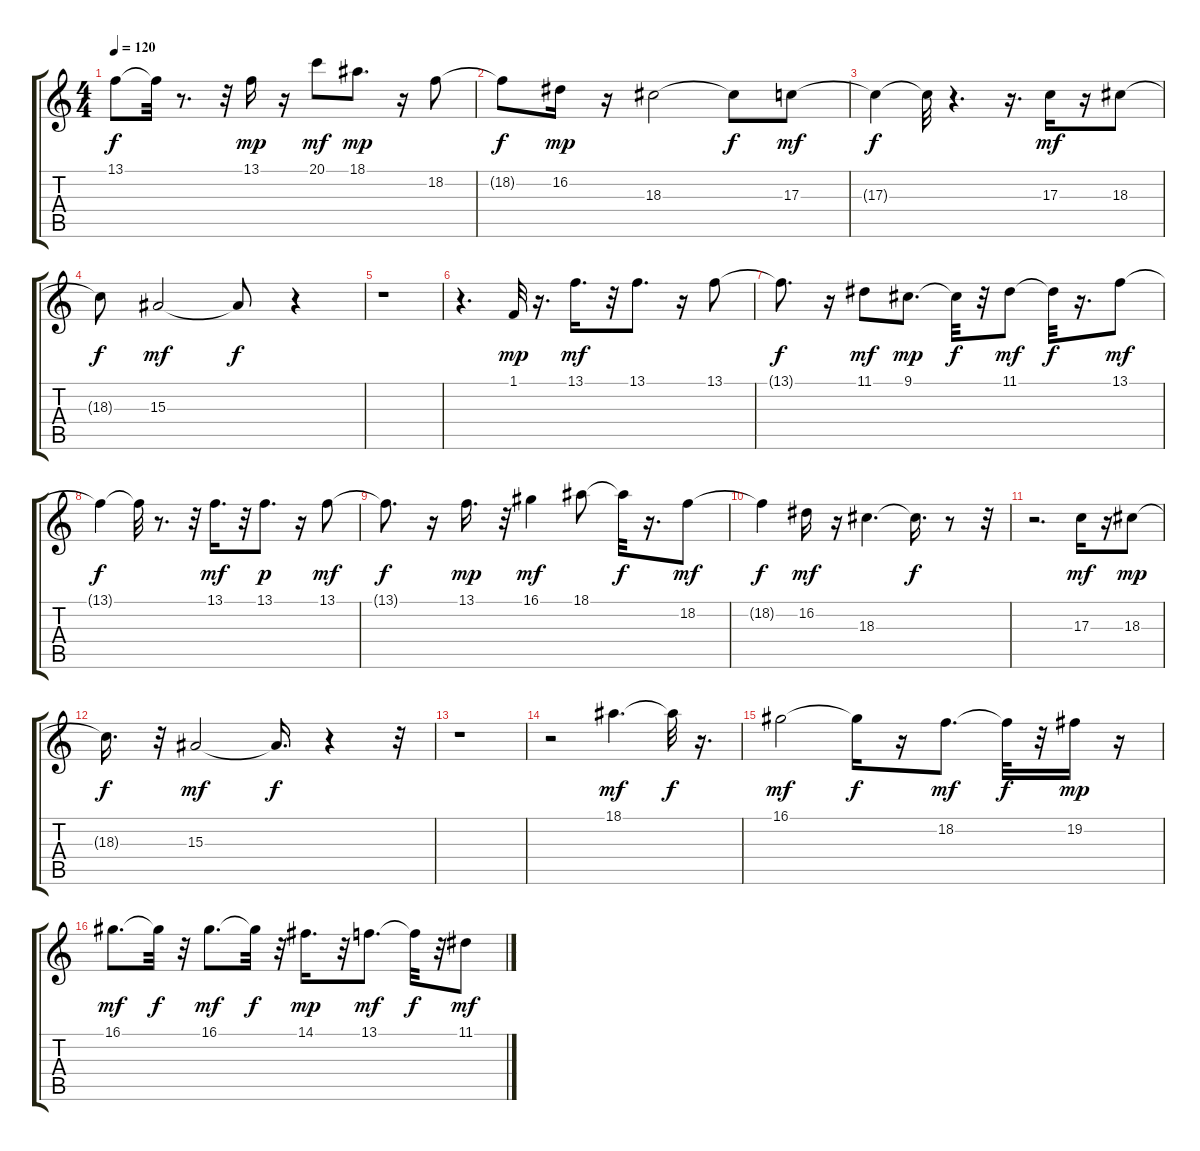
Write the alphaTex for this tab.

\track "" {instrument shakuhachi}
\staff {score tabs}
\tuning (E4 B3 G3 D3 A2 E2) {hide}
\ts (4 4)
\tempo 120
\clef g2
\ks c
13.1{t}.8{dy f} 13.1{t}.32 r.8{d} r.32 13.1.16{dy mp} r.16 20.1.8{dy mf} 18.1.8{d dy mp} r.16 18.2.8 |
18.2{t}.8{dy f} 16.2.16{dy mp} r.16 18.3.2 18.3{t}.8{dy f} 17.3.8{dy mf} |
17.3{t}.4{dy f} 17.3{t}.32 r.4{d} r.16{d} 17.3.16{dy mf} r.16 18.3.8 |
18.3{t}.8{dy f} 15.3.2{dy mf} 15.3{t}.8{dy f} r.4 |
r.1 |
r.4{d} 1.1.32{dy mp} r.16{d} 13.1.16{d dy mf} r.32 13.1.8{d} r.16 13.1.8 |
13.1{t}.8{d dy f} r.16 11.1.8{dy mf} 9.1.8{d dy mp} 9.1{t}.32{dy f} r.32 11.1.8{dy mf} 11.1{t}.32{dy f} r.16{d} 13.1.8{dy mf} |
13.1{t}.4{dy f} 13.1{t}.32 r.8{d} r.32 13.1.16{d dy mf} r.32 13.1.8{d dy p} r.16 13.1.8{dy mf} |
13.1{t}.8{d dy f} r.16 13.1.16{d dy mp} r.32 16.1.4{dy mf} 18.1.8 18.1{t}.32{dy f} r.16{d} 18.2.8{dy mf} |
18.2{t}.4{dy f} 16.2.16{dy mf} r.16 18.3.4{d} 18.3{t}.16{d dy f} r.8 r.32 |
r.2{d} 17.3.16{dy mf} r.16 18.3.8{dy mp} |
18.3{t}.16{d dy f} r.32 15.3.2{dy mf} 15.3{t}.16{d dy f} r.4 r.32 |
r.1 |
r.2 18.1.4{d dy mf} 18.1{t}.32{dy f} r.16{d} |
16.1.2{dy mf} 16.1{t}.16{dy f} r.16 18.2.8{d dy mf} 18.2{t}.32{dy f} r.32 19.2.16{dy mp} r.16 |
16.1.8{d dy mf} 16.1{t}.32{dy f} r.32 16.1.8{d dy mf} 16.1{t}.32{dy f} r.32 14.1.16{d dy mp} r.32 13.1.8{d dy mf} 13.1{t}.32{dy f} r.32 11.1.8{dy mf}
